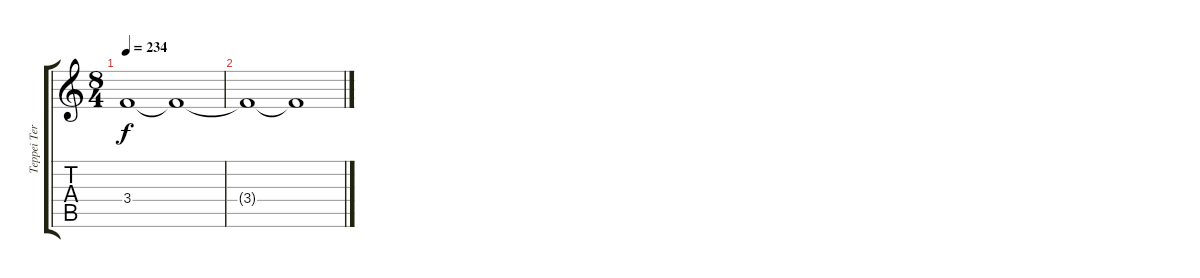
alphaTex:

\track ("Teppei Teranishi" "Teppei Ter") {instrument distortionguitar}
\staff {score tabs}
\tuning (E4 B3 G3 D3 A2 E2) {hide}
\ts (8 4)
\tempo 234
\clef g2
\ks c
3.4.1{dy f} 3.4{t}.1 |
3.4{t}.1 3.4{t}.1
